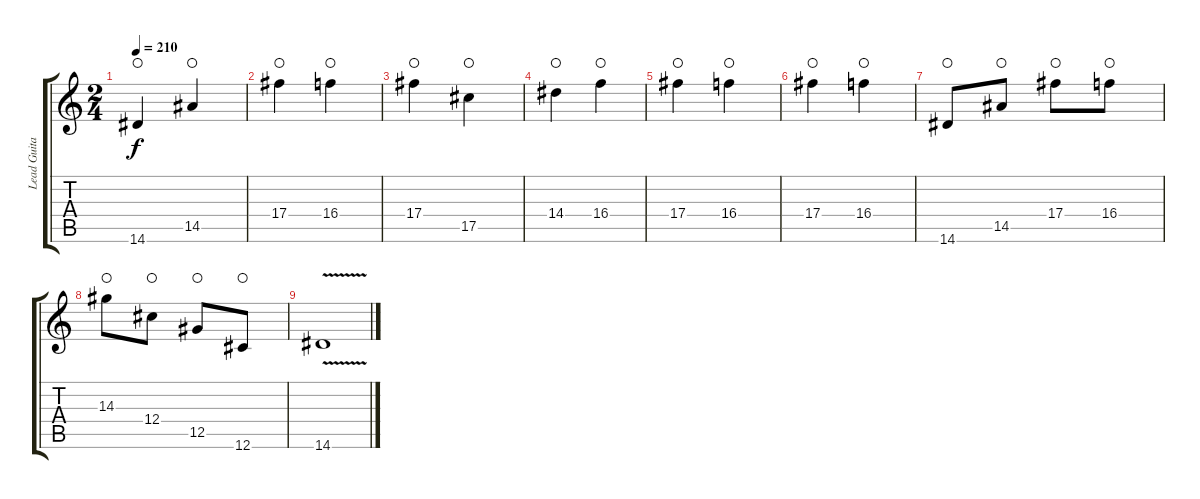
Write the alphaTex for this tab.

\track ("Lead Guitar" "Lead Guita") {instrument distortionguitar}
\staff {score tabs}
\tuning (Eb4 Bb3 Gb3 Db3 Ab2 Db2) {hide}
\ts (2 4)
\tempo 210
\clef g2
\ks c
14.6.4{dy f waho} 14.5.4{waho} |
17.4.4{waho} 16.4.4{waho} |
17.4.4{waho} 17.5.4{waho} |
14.4.4{waho} 16.4.4{waho} |
17.4.4{waho} 16.4.4{waho} |
17.4.4{waho} 16.4.4{waho} |
14.6.8{waho} 14.5.8{waho} 17.4.8{waho} 16.4.8{waho} |
14.3.8{waho} 12.4.8{waho} 12.5.8{waho} 12.6.8{waho} |
14.6{v}.1
